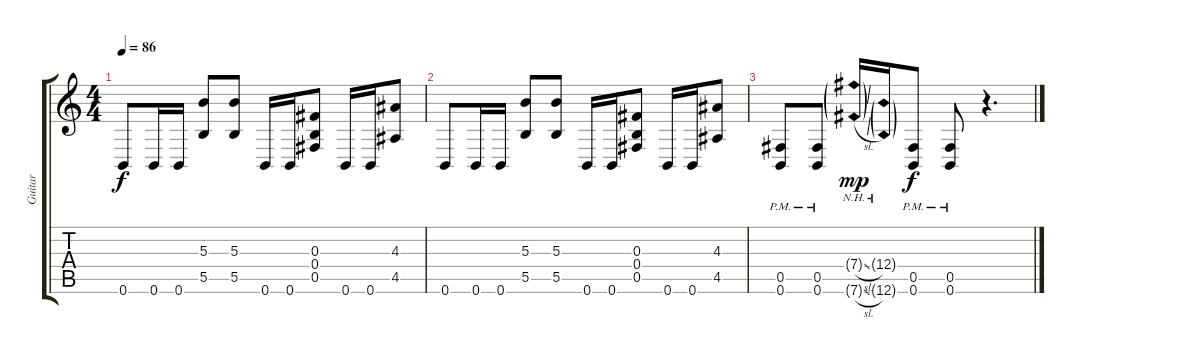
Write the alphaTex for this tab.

\track ("Guitar" "Guitar") {instrument distortionguitar}
\staff {score tabs}
\tuning (Eb4 B3 Gb3 B2 Gb2 B1) {hide}
\ts (4 4)
\tempo 86
\clef g2
\ks c
0.6.8{dy f} 0.6.16 0.6.16 (5.3 5.5).8 (5.3 5.5).8 0.6.16 0.6.16 (0.3 0.4 0.5).8 0.6.16 0.6.16 (4.3 4.5).8 |
0.6.8 0.6.16 0.6.16 (5.3 5.5).8 (5.3 5.5).8 0.6.16 0.6.16 (0.3 0.4 0.5).8 0.6.16 0.6.16 (4.3 4.5).8 |
(0.5{pm} 0.6{pm}).8 (0.5{pm} 0.6{pm}).8 (7.4{nh sl g} 7.6{nh sl g}).16{dy mp instrument guitarfretnoise} (6.4{nh g} 6.6{nh g}).16{instrument guitarfretnoise} (0.5{pm} 0.6{pm}).8{dy f instrument distortionguitar} (0.5{pm} 0.6{pm}).8 r.4{d}
